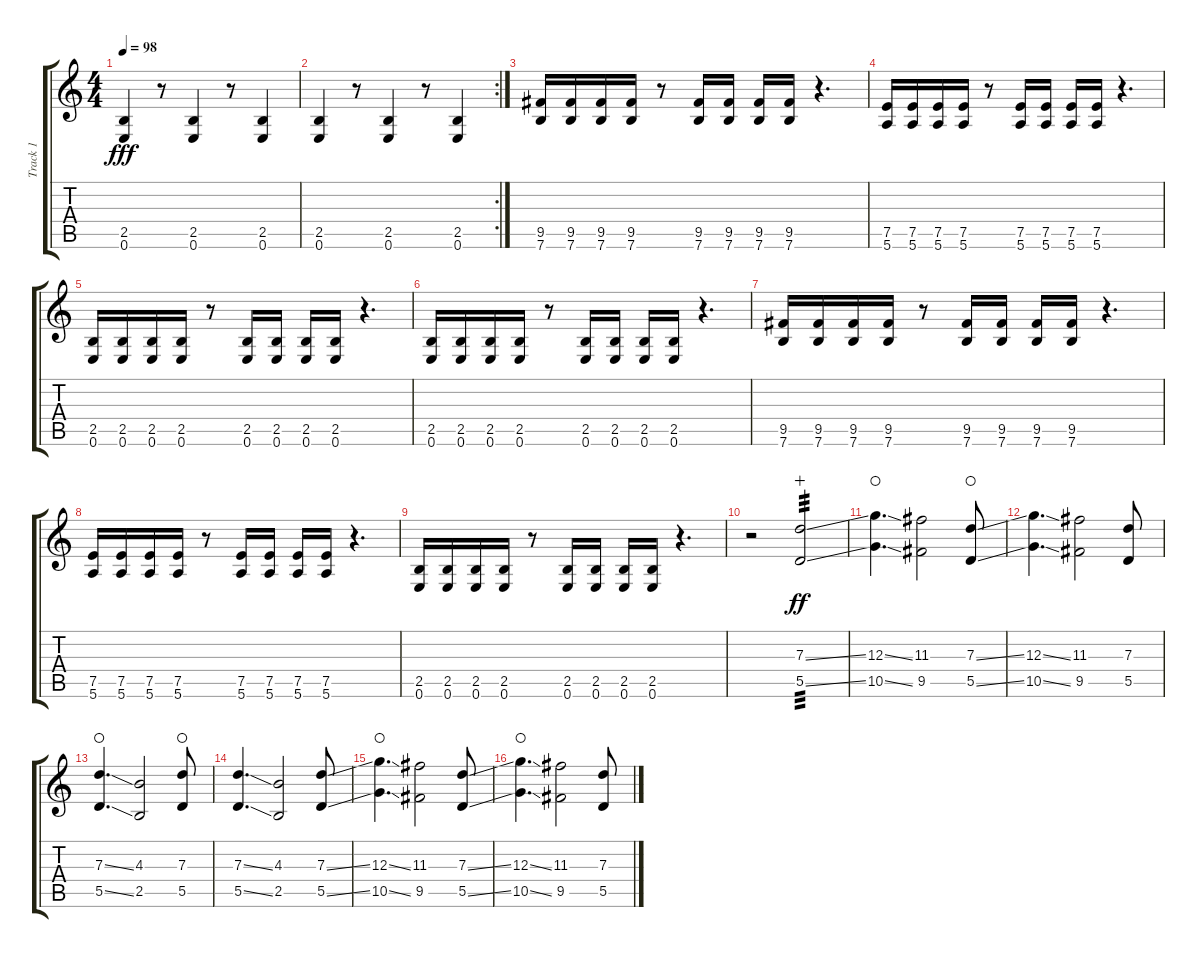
\track ("Track 1" "Track 1") {instrument electricguitarjazz}
\staff {score tabs}
\tuning (E4 B3 G3 D3 A2 E2) {hide}
\ts (4 4)
\tempo 98
\clef g2
\ks c
(2.5 0.6).4{dy fff} r.8 (2.5 0.6).4 r.8 (2.5 0.6).4 |
\rc 2
(2.5 0.6).4 r.8 (2.5 0.6).4 r.8 (2.5 0.6).4 |
(9.5 7.6).16 (9.5 7.6).16 (9.5 7.6).16 (9.5 7.6).16 r.8 (9.5 7.6).16 (9.5 7.6).16 (9.5 7.6).16 (9.5 7.6).16 r.4{d} |
(7.5 5.6).16 (7.5 5.6).16 (7.5 5.6).16 (7.5 5.6).16 r.8 (7.5 5.6).16 (7.5 5.6).16 (7.5 5.6).16 (7.5 5.6).16 r.4{d} |
(2.5 0.6).16 (2.5 0.6).16 (2.5 0.6).16 (2.5 0.6).16 r.8 (2.5 0.6).16 (2.5 0.6).16 (2.5 0.6).16 (2.5 0.6).16 r.4{d} |
(2.5 0.6).16 (2.5 0.6).16 (2.5 0.6).16 (2.5 0.6).16 r.8 (2.5 0.6).16 (2.5 0.6).16 (2.5 0.6).16 (2.5 0.6).16 r.4{d} |
(9.5 7.6).16 (9.5 7.6).16 (9.5 7.6).16 (9.5 7.6).16 r.8 (9.5 7.6).16 (9.5 7.6).16 (9.5 7.6).16 (9.5 7.6).16 r.4{d} |
(7.5 5.6).16 (7.5 5.6).16 (7.5 5.6).16 (7.5 5.6).16 r.8 (7.5 5.6).16 (7.5 5.6).16 (7.5 5.6).16 (7.5 5.6).16 r.4{d} |
(2.5 0.6).16 (2.5 0.6).16 (2.5 0.6).16 (2.5 0.6).16 r.8 (2.5 0.6).16 (2.5 0.6).16 (2.5 0.6).16 (2.5 0.6).16 r.4{d} |
r.2 (7.3{ss} 5.5{ss}).2{tp 3 dy ff wahc} |
(12.3{ss} 10.5{ss}).4{d waho} (11.3 9.5).2 (7.3{ss} 5.5{ss}).8{waho} |
(12.3{ss} 10.5{ss}).4{d} (11.3 9.5).2 (7.3 5.5).8 |
(7.3{ss} 5.5{ss}).4{d waho} (4.3 2.5).2 (7.3 5.5).8{waho} |
(7.3{ss} 5.5{ss}).4{d} (4.3 2.5).2 (7.3{ss} 5.5{ss}).8 |
(12.3{ss} 10.5{ss}).4{d waho} (11.3 9.5).2 (7.3{ss} 5.5{ss}).8 |
(12.3{ss} 10.5{ss}).4{d waho} (11.3 9.5).2 (7.3 5.5).8
